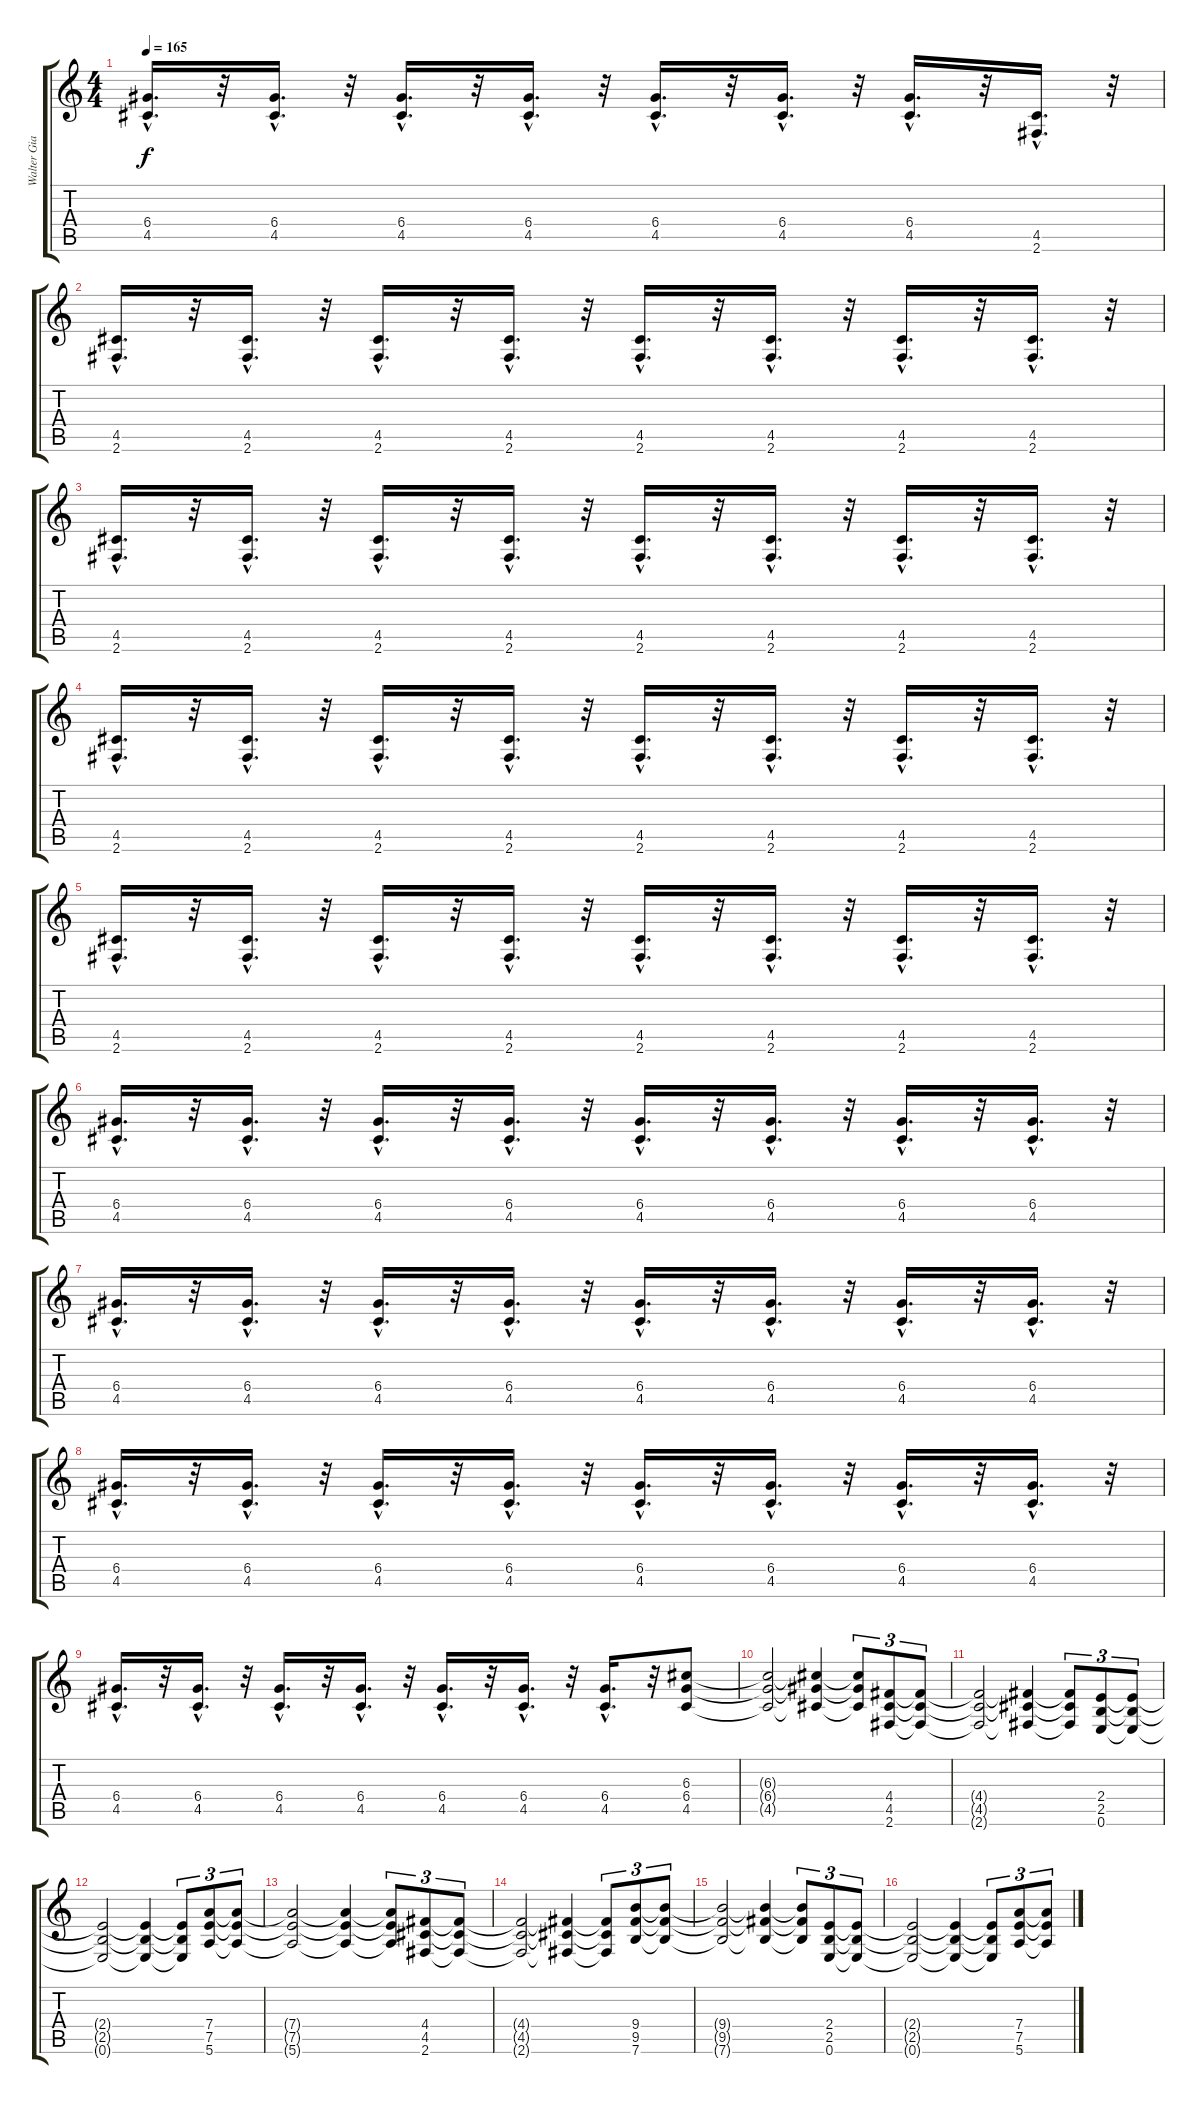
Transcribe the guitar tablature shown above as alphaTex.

\track ("Walter Giardino-2" "Walter Gia") {instrument distortionguitar}
\staff {score tabs}
\tuning (E4 B3 G3 D3 A2 E2) {hide}
\ts (4 4)
\tempo 165
\clef g2
\ks c
(6.4{hac} 4.5{hac}).16{d dy f} r.32 (6.4{hac} 4.5{hac}).16{d} r.32 (6.4{hac} 4.5{hac}).16{d} r.32 (6.4{hac} 4.5{hac}).16{d} r.32 (6.4{hac} 4.5{hac}).16{d} r.32 (6.4{hac} 4.5{hac}).16{d} r.32 (6.4{hac} 4.5{hac}).16{d} r.32 (4.5{hac} 2.6{hac}).16{d} r.32 |
(4.5{hac} 2.6{hac}).16{d} r.32 (4.5{hac} 2.6{hac}).16{d} r.32 (4.5{hac} 2.6{hac}).16{d} r.32 (4.5{hac} 2.6{hac}).16{d} r.32 (4.5{hac} 2.6{hac}).16{d} r.32 (4.5{hac} 2.6{hac}).16{d} r.32 (4.5{hac} 2.6{hac}).16{d} r.32 (4.5{hac} 2.6{hac}).16{d} r.32 |
(4.5{hac} 2.6{hac}).16{d} r.32 (4.5{hac} 2.6{hac}).16{d} r.32 (4.5{hac} 2.6{hac}).16{d} r.32 (4.5{hac} 2.6{hac}).16{d} r.32 (4.5{hac} 2.6{hac}).16{d} r.32 (4.5{hac} 2.6{hac}).16{d} r.32 (4.5{hac} 2.6{hac}).16{d} r.32 (4.5{hac} 2.6{hac}).16{d} r.32 |
(4.5{hac} 2.6{hac}).16{d} r.32 (4.5{hac} 2.6{hac}).16{d} r.32 (4.5{hac} 2.6{hac}).16{d} r.32 (4.5{hac} 2.6{hac}).16{d} r.32 (4.5{hac} 2.6{hac}).16{d} r.32 (4.5{hac} 2.6{hac}).16{d} r.32 (4.5{hac} 2.6{hac}).16{d} r.32 (4.5{hac} 2.6{hac}).16{d} r.32 |
(4.5{hac} 2.6{hac}).16{d} r.32 (4.5{hac} 2.6{hac}).16{d} r.32 (4.5{hac} 2.6{hac}).16{d} r.32 (4.5{hac} 2.6{hac}).16{d} r.32 (4.5{hac} 2.6{hac}).16{d} r.32 (4.5{hac} 2.6{hac}).16{d} r.32 (4.5{hac} 2.6{hac}).16{d} r.32 (4.5{hac} 2.6{hac}).16{d} r.32 |
(6.4{hac} 4.5{hac}).16{d} r.32 (6.4{hac} 4.5{hac}).16{d} r.32 (6.4{hac} 4.5{hac}).16{d} r.32 (6.4{hac} 4.5{hac}).16{d} r.32 (6.4{hac} 4.5{hac}).16{d} r.32 (6.4{hac} 4.5{hac}).16{d} r.32 (6.4{hac} 4.5{hac}).16{d} r.32 (6.4{hac} 4.5{hac}).16{d} r.32 |
(6.4{hac} 4.5{hac}).16{d} r.32 (6.4{hac} 4.5{hac}).16{d} r.32 (6.4{hac} 4.5{hac}).16{d} r.32 (6.4{hac} 4.5{hac}).16{d} r.32 (6.4{hac} 4.5{hac}).16{d} r.32 (6.4{hac} 4.5{hac}).16{d} r.32 (6.4{hac} 4.5{hac}).16{d} r.32 (6.4{hac} 4.5{hac}).16{d} r.32 |
(6.4{hac} 4.5{hac}).16{d} r.32 (6.4{hac} 4.5{hac}).16{d} r.32 (6.4{hac} 4.5{hac}).16{d} r.32 (6.4{hac} 4.5{hac}).16{d} r.32 (6.4{hac} 4.5{hac}).16{d} r.32 (6.4{hac} 4.5{hac}).16{d} r.32 (6.4{hac} 4.5{hac}).16{d} r.32 (6.4{hac} 4.5{hac}).16{d} r.32 |
(6.4{hac} 4.5{hac}).16{d} r.32 (6.4{hac} 4.5{hac}).16{d} r.32 (6.4{hac} 4.5{hac}).16{d} r.32 (6.4{hac} 4.5{hac}).16{d} r.32 (6.4{hac} 4.5{hac}).16{d} r.32 (6.4{hac} 4.5{hac}).16{d} r.32 (6.4{hac} 4.5{hac}).16{d} r.32 (6.3 6.4 4.5).8 |
(6.3{t} 6.4{t} 4.5{t}).2 (6.3{t} 6.4{t} 4.5{t}).4 (6.3{t} 6.4{t} 4.5{t}).8{tu (3 2)} (4.4 4.5 2.6).8{tu (3 2)} (4.4{t} 4.5{t} 2.6{t}).8{tu (3 2)} |
(4.4{t} 4.5{t} 2.6{t}).2 (4.4{t} 4.5{t} 2.6{t}).4 (4.4{t} 4.5{t} 2.6{t}).8{tu (3 2)} (2.4 2.5 0.6).8{tu (3 2)} (2.4{t} 2.5{t} 0.6{t}).8{tu (3 2)} |
(2.4{t} 2.5{t} 0.6{t}).2 (2.4{t} 2.5{t} 0.6{t}).4 (2.4{t} 2.5{t} 0.6{t}).8{tu (3 2)} (7.4 7.5 5.6).8{tu (3 2)} (7.4{t} 7.5{t} 5.6{t}).8{tu (3 2)} |
(7.4{t} 7.5{t} 5.6{t}).2 (7.4{t} 7.5{t} 5.6{t}).4 (7.4{t} 7.5{t} 5.6{t}).8{tu (3 2)} (4.4 4.5 2.6).8{tu (3 2)} (4.4{t} 4.5{t} 2.6{t}).8{tu (3 2)} |
(4.4{t} 4.5{t} 2.6{t}).2 (4.4{t} 4.5{t} 2.6{t}).4 (4.4{t} 4.5{t} 2.6{t}).8{tu (3 2)} (9.4 9.5 7.6).8{tu (3 2)} (9.4{t} 9.5{t} 7.6{t}).8{tu (3 2)} |
(9.4{t} 9.5{t} 7.6{t}).2 (9.4{t} 9.5{t} 7.6{t}).4 (9.4{t} 9.5{t} 7.6{t}).8{tu (3 2)} (2.4 2.5 0.6).8{tu (3 2)} (2.4{t} 2.5{t} 0.6{t}).8{tu (3 2)} |
(2.4{t} 2.5{t} 0.6{t}).2 (2.4{t} 2.5{t} 0.6{t}).4 (2.4{t} 2.5{t} 0.6{t}).8{tu (3 2)} (7.4 7.5 5.6).8{tu (3 2)} (7.4{t} 7.5{t} 5.6{t}).8{tu (3 2)}
